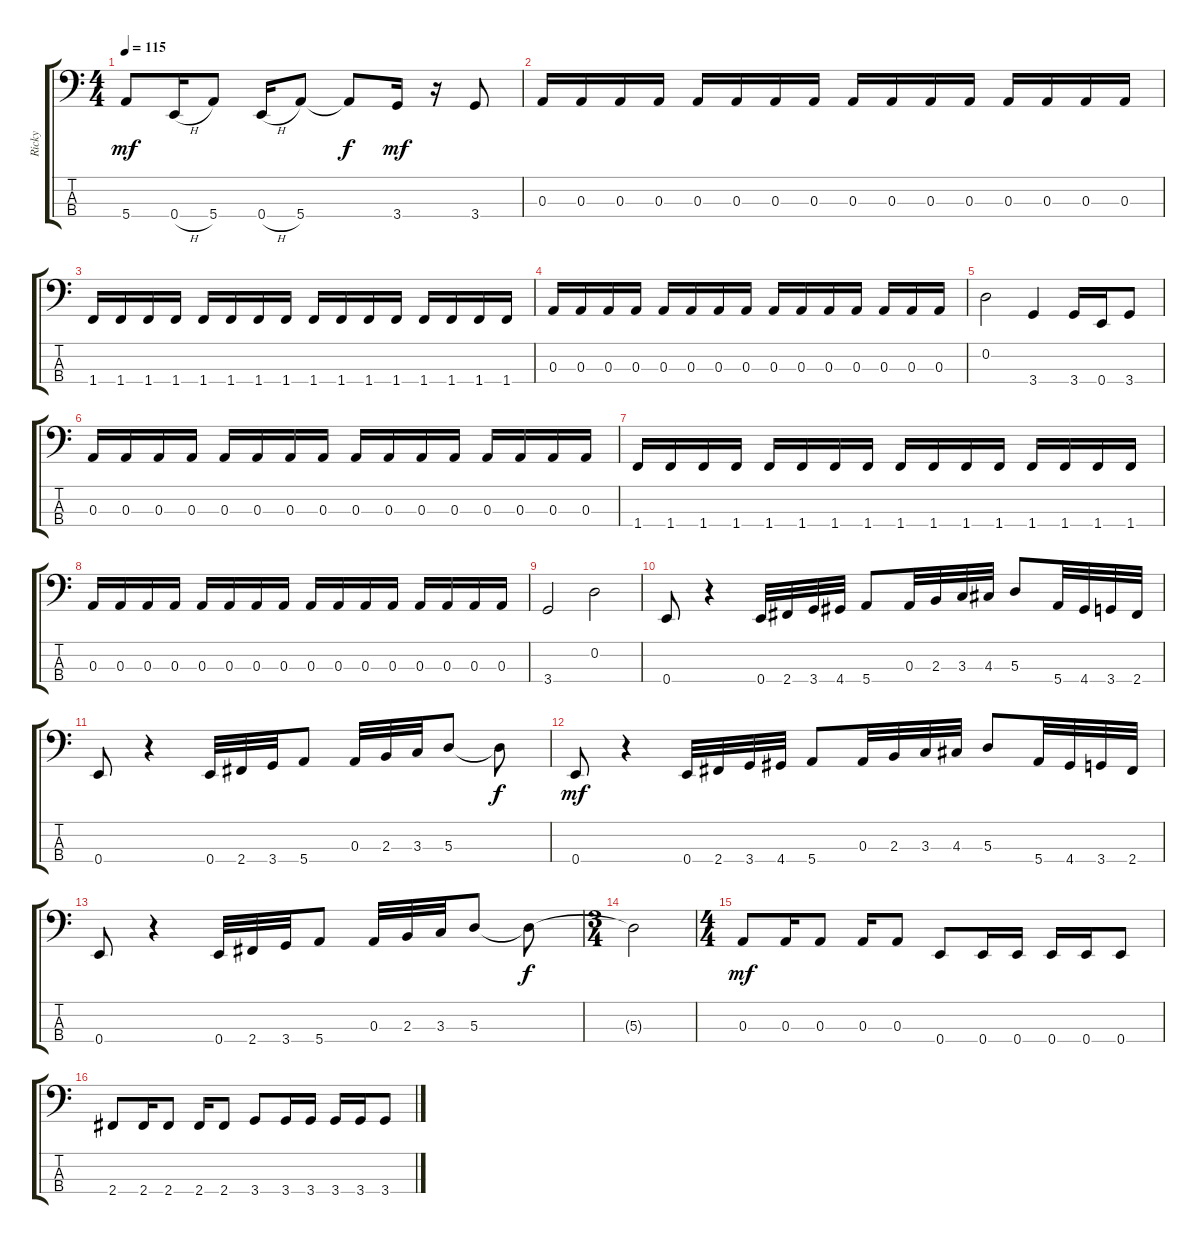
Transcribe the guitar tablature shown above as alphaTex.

\track ("Ricky" "Ricky") {instrument electricbasspick}
\staff {score tabs}
\tuning (G2 D2 A1 E1) {hide}
\ts (4 4)
\tempo 115
\clef f4
\ks c
5.4.8{dy mf} 0.4{h}.16 5.4.8 0.4{h}.16 5.4.8 5.4{t}.8{dy f} 3.4.16{dy mf} r.16 3.4.8 |
0.3.16 0.3.16 0.3.16 0.3.16 0.3.16 0.3.16 0.3.16 0.3.16 0.3.16 0.3.16 0.3.16 0.3.16 0.3.16 0.3.16 0.3.16 0.3.16 |
1.4.16 1.4.16 1.4.16 1.4.16 1.4.16 1.4.16 1.4.16 1.4.16 1.4.16 1.4.16 1.4.16 1.4.16 1.4.16 1.4.16 1.4.16 1.4.16 |
0.3.16 0.3.16 0.3.16 0.3.16 0.3.16 0.3.16 0.3.16 0.3.16 0.3.16 0.3.16 0.3.16 0.3.16 0.3.16 0.3.16 0.3.16 |
0.2.2 3.4.4 3.4.16 0.4.16 3.4.8 |
0.3.16 0.3.16 0.3.16 0.3.16 0.3.16 0.3.16 0.3.16 0.3.16 0.3.16 0.3.16 0.3.16 0.3.16 0.3.16 0.3.16 0.3.16 0.3.16 |
1.4.16 1.4.16 1.4.16 1.4.16 1.4.16 1.4.16 1.4.16 1.4.16 1.4.16 1.4.16 1.4.16 1.4.16 1.4.16 1.4.16 1.4.16 1.4.16 |
0.3.16 0.3.16 0.3.16 0.3.16 0.3.16 0.3.16 0.3.16 0.3.16 0.3.16 0.3.16 0.3.16 0.3.16 0.3.16 0.3.16 0.3.16 0.3.16 |
3.4.2 0.2.2 |
0.4.8 r.4 0.4.32 2.4.32 3.4.32 4.4.32 5.4.8 0.3.32 2.3.32 3.3.32 4.3.32 5.3.8 5.4.32 4.4.32 3.4.32 2.4.32 |
0.4.8 r.4 0.4.32 2.4.32 3.4.32 5.4.8 0.3.32 2.3.32 3.3.32 5.3.8 5.3{t}.8{dy f} |
0.4.8{dy mf} r.4 0.4.32 2.4.32 3.4.32 4.4.32 5.4.8 0.3.32 2.3.32 3.3.32 4.3.32 5.3.8 5.4.32 4.4.32 3.4.32 2.4.32 |
0.4.8 r.4 0.4.32 2.4.32 3.4.32 5.4.8 0.3.32 2.3.32 3.3.32 5.3.8 5.3{t}.8{dy f} |
\ts (3 4)
5.3{t}.2 |
\ts (4 4)
0.3.8{dy mf} 0.3.16 0.3.8 0.3.16 0.3.8 0.4.8 0.4.16 0.4.16 0.4.16 0.4.16 0.4.8 |
2.4.8 2.4.16 2.4.8 2.4.16 2.4.8 3.4.8 3.4.16 3.4.16 3.4.16 3.4.16 3.4.8
